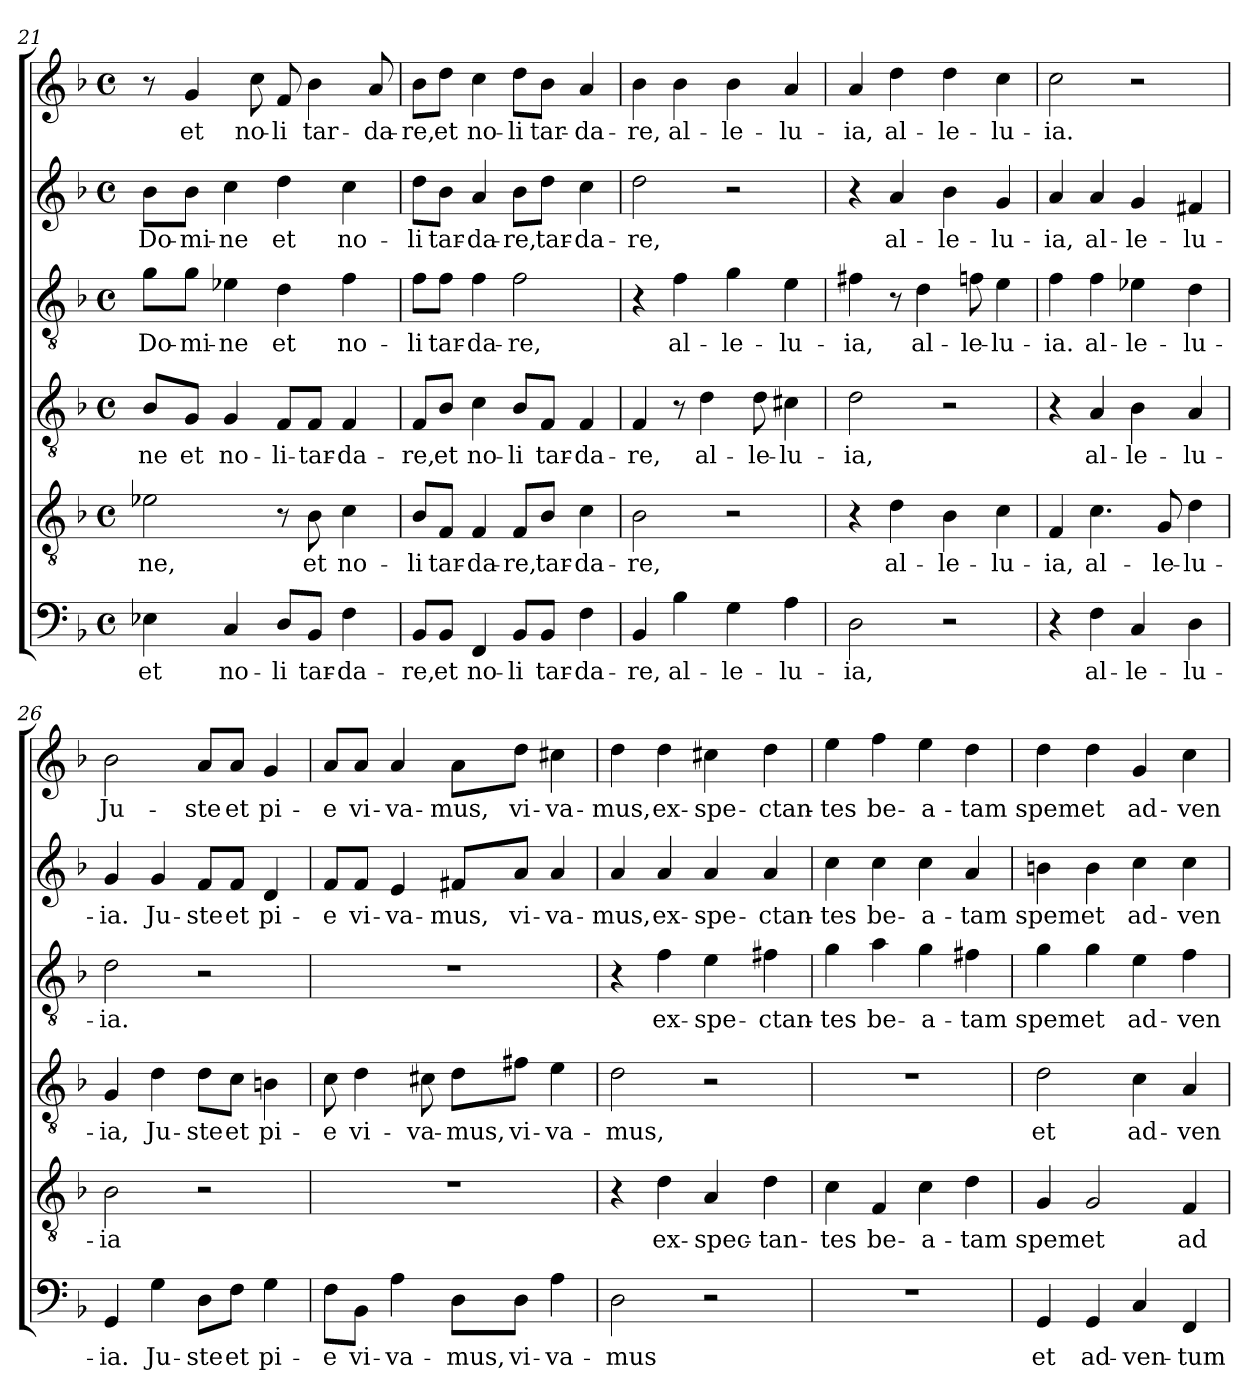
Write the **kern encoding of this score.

**kern	**text	**kern	**text	**kern	**text	**kern	**text	**kern	**text	**kern	**text
*part6	*part6	*part5	*part5	*part4	*part4	*part3	*part3	*part2	*part2	*part1	*part1
*staff6	*staff6	*staff5	*staff5	*staff4	*staff4	*staff3	*staff3	*staff2	*staff2	*staff1	*staff1
*clefF4	*	*clefGv2	*	*clefGv2	*	*clefGv2	*	*clefG2	*	*clefG2	*
*k[b-]	*	*k[b-]	*	*k[b-]	*	*k[b-]	*	*k[b-]	*	*k[b-]	*
*F:	*	*F:	*	*F:	*	*F:	*	*F:	*	*F:	*
*M4/4	*	*M4/4	*	*M4/4	*	*M4/4	*	*M4/4	*	*M4/4	*
*met(c)	*	*met(c)	*	*met(c)	*	*met(c)	*	*met(c)	*	*met(c)	*
=21	=21	=21	=21	=21	=21	=21	=21	=21	=21	=21	=21
!	!LO:LY:b	!	!LO:LY:b	!	!LO:LY:b	!	!LO:LY:b	!	!LO:LY:b	!	!
4E-X\	et	2e-X\	-ne,	8B-/L	-ne	8g\L	Do-	8b-\L	Do-	8r	.
!	!	!	!	!	!LO:LY:b	!	!LO:LY:b	!	!LO:LY:b	!	!LO:LY:b
.	.	.	.	8G/J	et	8g\J	-mi-	8b-\J	-mi-	4g/	et
!	!LO:LY:b	!	!	!	!LO:LY:b	!	!LO:LY:b	!	!LO:LY:b	!	!
4C/	no-	.	.	4G/	no-	4e-X\	-ne	4cc\	-ne	.	.
!	!	!	!	!	!	!	!	!	!	!	!LO:LY:b
.	.	.	.	.	.	.	.	.	.	8cc\	no-
!	!LO:LY:b	!	!	!	!LO:LY:b	!	!LO:LY:b	!	!LO:LY:b	!	!LO:LY:b
8D/L	-li	8r	.	8F/L	-li-	4d\	et	4dd\	et	8f/	-li
!	!LO:LY:b	!	!LO:LY:b	!	!LO:LY:b	!	!	!	!	!	!LO:LY:b
8BB-/J	tar-	8B-\	et	8F/J	-tar-	.	.	.	.	4b-\	tar-
!	!LO:LY:b	!	!LO:LY:b	!	!LO:LY:b	!	!LO:LY:b	!	!LO:LY:b	!	!
4F\	-da-	4c\	no-	4F/	-da-	4f\	no-	4cc\	no-	.	.
!	!	!	!	!	!	!	!	!	!	!	!LO:LY:b
.	.	.	.	.	.	.	.	.	.	8a/	-da-
=22	=22	=22	=22	=22	=22	=22	=22	=22	=22	=22	=22
!	!LO:LY:b	!	!LO:LY:b	!	!LO:LY:b	!	!LO:LY:b	!	!LO:LY:b	!	!LO:LY:b
8BB-/L	-re,	8B-/L	-li	8F/L	-re,	8f\L	-li	8dd\L	-li	8b-\L	-re,
!	!LO:LY:b	!	!LO:LY:b	!	!LO:LY:b	!	!LO:LY:b	!	!LO:LY:b	!	!LO:LY:b
8BB-/J	et	8F/J	tar-	8B-/J	et	8f\J	tar-	8b-\J	tar-	8dd\J	et
!	!LO:LY:b	!	!LO:LY:b	!	!LO:LY:b	!	!LO:LY:b	!	!LO:LY:b	!	!LO:LY:b
4FF/	no-	4F/	-da-	4c\	no-	4f\	-da-	4a/	-da-	4cc\	no-
!	!LO:LY:b	!	!LO:LY:b	!	!LO:LY:b	!	!LO:LY:b	!	!LO:LY:b	!	!LO:LY:b
8BB-/L	-li	8F/L	-re,	8B-/L	-li	2f\	-re,	8b-\L	-re,	8dd\L	-li
!	!LO:LY:b	!	!LO:LY:b	!	!LO:LY:b	!	!	!	!LO:LY:b	!	!LO:LY:b
8BB-/J	tar-	8B-/J	tar-	8F/J	tar-	.	.	8dd\J	tar-	8b-\J	tar-
!	!LO:LY:b	!	!LO:LY:b	!	!LO:LY:b	!	!	!	!LO:LY:b	!	!LO:LY:b
4F\	-da-	4c\	-da-	4F/	-da-	.	.	4cc\	-da-	4a/	-da-
!!LO:LB:g=z
=23	=23	=23	=23	=23	=23	=23	=23	=23	=23	=23	=23
!	!LO:LY:b	!	!LO:LY:b	!	!LO:LY:b	!	!	!	!LO:LY:b	!	!LO:LY:b
4BB-/	-re,	2B-\	-re,	4F/	-re,	4r	.	2dd\	-re,	4b-\	-re,
!	!LO:LY:b	!	!	!	!	!	!LO:LY:b	!	!	!	!LO:LY:b
4B-\	al-	.	.	8r	.	4f\	al-	.	.	4b-\	al-
!	!	!	!	!	!LO:LY:b	!	!	!	!	!	!
.	.	.	.	4d\	al-	.	.	.	.	.	.
!	!LO:LY:b	!	!	!	!	!	!LO:LY:b	!	!	!	!LO:LY:b
4G\	-le-	2r	.	.	.	4g\	-le-	2r	.	4b-\	-le-
!	!	!	!	!	!LO:LY:b	!	!	!	!	!	!
.	.	.	.	8d\	-le-	.	.	.	.	.	.
!	!LO:LY:b	!	!	!	!LO:LY:b	!	!LO:LY:b	!	!	!	!LO:LY:b
4A\	-lu-	.	.	4c#X\	-lu-	4e\	-lu-	.	.	4a/	-lu-
=24	=24	=24	=24	=24	=24	=24	=24	=24	=24	=24	=24
!	!LO:LY:b	!	!	!	!LO:LY:b	!	!LO:LY:b	!	!	!	!LO:LY:b
2D\	-ia,	4r	.	2d\	-ia,	4f#X\	-ia,	4r	.	4a/	-ia,
!	!	!	!LO:LY:b	!	!	!	!	!	!LO:LY:b	!	!LO:LY:b
.	.	4d\	al-	.	.	8r	.	4a/	al-	4dd\	al-
!	!	!	!	!	!	!	!LO:LY:b	!	!	!	!
.	.	.	.	.	.	4d\	al-	.	.	.	.
!	!	!	!LO:LY:b	!	!	!	!	!	!LO:LY:b	!	!LO:LY:b
2r	.	4B-\	-le-	2r	.	.	.	4b-\	-le-	4dd\	-le-
!	!	!	!	!	!	!	!LO:LY:b	!	!	!	!
.	.	.	.	.	.	8fn\	-le-	.	.	.	.
!	!	!	!LO:LY:b	!	!	!	!LO:LY:b	!	!LO:LY:b	!	!LO:LY:b
.	.	4c\	-lu-	.	.	4e\	-lu-	4g/	-lu-	4cc\	-lu-
=25	=25	=25	=25	=25	=25	=25	=25	=25	=25	=25	=25
!	!	!	!LO:LY:b	!	!	!	!LO:LY:b	!	!LO:LY:b	!	!LO:LY:b
4r	.	4F/	-ia,	4r	.	4f\	-ia.	4a/	-ia,	2cc\	-ia.
!	!LO:LY:b	!	!LO:LY:b	!	!LO:LY:b	!	!LO:LY:b	!	!LO:LY:b	!	!
4F\	al-	4.c\	al-	4A/	al-	4f\	al-	4a/	al-	.	.
!	!LO:LY:b	!	!	!	!LO:LY:b	!	!LO:LY:b	!	!LO:LY:b	!	!
4C/	-le-	.	.	4B-\	-le-	4e-X\	-le-	4g/	-le-	2r	.
!	!	!	!LO:LY:b	!	!	!	!	!	!	!	!
.	.	8G/	-le-	.	.	.	.	.	.	.	.
!	!LO:LY:b	!	!LO:LY:b	!	!LO:LY:b	!	!LO:LY:b	!	!LO:LY:b	!	!
4D\	-lu-	4d\	-lu-	4A/	-lu-	4d\	-lu-	4f#X/	-lu-	.	.
=26	=26	=26	=26	=26	=26	=26	=26	=26	=26	=26	=26
!	!LO:LY:b	!	!LO:LY:b	!	!LO:LY:b	!	!LO:LY:b	!	!LO:LY:b	!	!LO:LY:b
4GG/	-ia.	2B-\	-ia	4G/	-ia,	2d\	-ia.	4g/	-ia.	2b-\	Ju-
!	!LO:LY:b	!	!	!	!LO:LY:b	!	!	!	!LO:LY:b	!	!
4G\	Ju-	.	.	4d\	Ju-	.	.	4g/	Ju-	.	.
!	!LO:LY:b	!	!	!	!LO:LY:b	!	!	!	!LO:LY:b	!	!LO:LY:b
8D\L	-ste	2r	.	8d\L	-ste	2r	.	8f/L	-ste	8a/L	-ste
!	!LO:LY:b	!	!	!	!LO:LY:b	!	!	!	!LO:LY:b	!	!LO:LY:b
8F\J	et	.	.	8c\J	et	.	.	8f/J	et	8a/J	et
!	!LO:LY:b	!	!	!	!LO:LY:b	!	!	!	!LO:LY:b	!	!LO:LY:b
4G\	pi-	.	.	4Bn\	pi-	.	.	4d/	pi-	4g/	pi-
=27	=27	=27	=27	=27	=27	=27	=27	=27	=27	=27	=27
!	!LO:LY:b	!	!	!	!LO:LY:b	!	!	!	!LO:LY:b	!	!LO:LY:b
8F\L	-e	1r	.	8c\	-e	1r	.	8f/L	-e	8a/L	-e
!	!LO:LY:b	!	!	!	!LO:LY:b	!	!	!	!LO:LY:b	!	!LO:LY:b
8BB-\J	vi-	.	.	4d\	vi-	.	.	8f/J	vi-	8a/J	vi-
!	!LO:LY:b	!	!	!	!	!	!	!	!LO:LY:b	!	!LO:LY:b
4A\	-va-	.	.	.	.	.	.	4e/	-va-	4a/	-va-
!	!	!	!	!	!LO:LY:b	!	!	!	!	!	!
.	.	.	.	8c#X\	-va-	.	.	.	.	.	.
!	!LO:LY:b	!	!	!	!LO:LY:b	!	!	!	!LO:LY:b	!	!LO:LY:b
8D\L	-mus,	.	.	8d\L	-mus,	.	.	8f#X/L	-mus,	8a\L	-mus,
!	!LO:LY:b	!	!	!	!LO:LY:b	!	!	!	!LO:LY:b	!	!LO:LY:b
8D\J	vi-	.	.	8f#X\J	vi-	.	.	8a/J	vi-	8dd\J	vi-
!	!LO:LY:b	!	!	!	!LO:LY:b	!	!	!	!LO:LY:b	!	!LO:LY:b
4A\	-va-	.	.	4e\	-va-	.	.	4a/	-va-	4cc#X\	-va-
!!LO:LB:g=z
=28	=28	=28	=28	=28	=28	=28	=28	=28	=28	=28	=28
!	!LO:LY:b	!	!	!	!LO:LY:b	!	!	!	!LO:LY:b	!	!LO:LY:b
2D\	-mus	4r	.	2d\	-mus,	4r	.	4a/	-mus,	4dd\	-mus,
!	!	!	!LO:LY:b	!	!	!	!LO:LY:b	!	!LO:LY:b	!	!LO:LY:b
.	.	4d\	ex-	.	.	4f\	ex-	4a/	ex-	4dd\	ex-
!	!	!	!LO:LY:b	!	!	!	!LO:LY:b	!	!LO:LY:b	!	!LO:LY:b
2r	.	4A/	-spec-	2r	.	4e\	-spe-	4a/	-spe-	4cc#X\	-spe-
!	!	!	!LO:LY:b	!	!	!	!LO:LY:b	!	!LO:LY:b	!	!LO:LY:b
.	.	4d\	-tan-	.	.	4f#X\	-ctan-	4a/	-ctan-	4dd\	-ctan-
=29	=29	=29	=29	=29	=29	=29	=29	=29	=29	=29	=29
!	!	!	!LO:LY:b	!	!	!	!LO:LY:b	!	!LO:LY:b	!	!LO:LY:b
1r	.	4c\	-tes	1r	.	4g\	-tes	4cc\	-tes	4ee\	-tes
!	!	!	!LO:LY:b	!	!	!	!LO:LY:b	!	!LO:LY:b	!	!LO:LY:b
.	.	4F/	be-	.	.	4a\	be-	4cc\	be-	4ff\	be-
!	!	!	!LO:LY:b	!	!	!	!LO:LY:b	!	!LO:LY:b	!	!LO:LY:b
.	.	4c\	-a-	.	.	4g\	-a-	4cc\	-a-	4ee\	-a-
!	!	!	!LO:LY:b	!	!	!	!LO:LY:b	!	!LO:LY:b	!	!LO:LY:b
.	.	4d\	-tam	.	.	4f#X\	-tam	4a/	-tam	4dd\	-tam
=30	=30	=30	=30	=30	=30	=30	=30	=30	=30	=30	=30
!	!LO:LY:b	!	!LO:LY:b	!	!LO:LY:b	!	!LO:LY:b	!	!LO:LY:b	!	!LO:LY:b
4GG/	et	4G/	spem	2d\	et	4g\	spem	4bn\	spem	4dd\	spem
!	!LO:LY:b	!	!LO:LY:b	!	!	!	!LO:LY:b	!	!LO:LY:b	!	!LO:LY:b
4GG/	ad-	2G/	et	.	.	4g\	et	4b\	et	4dd\	et
!	!LO:LY:b	!	!	!	!LO:LY:b	!	!LO:LY:b	!	!LO:LY:b	!	!LO:LY:b
4C/	-ven-	.	.	4c\	ad-	4e\	ad-	4cc\	ad-	4g/	ad-
!	!LO:LY:b	!	!LO:LY:b	!	!LO:LY:b	!	!LO:LY:b	!	!LO:LY:b	!	!LO:LY:b
4FF/	-tum	4F/	ad-	4A/	-ven-	4f\	-ven-	4cc\	-ven-	4cc\	-ven-
=	=	=	=	=	=	=	=	=	=	=	=
*-	*-	*-	*-	*-	*-	*-	*-	*-	*-	*-	*-
